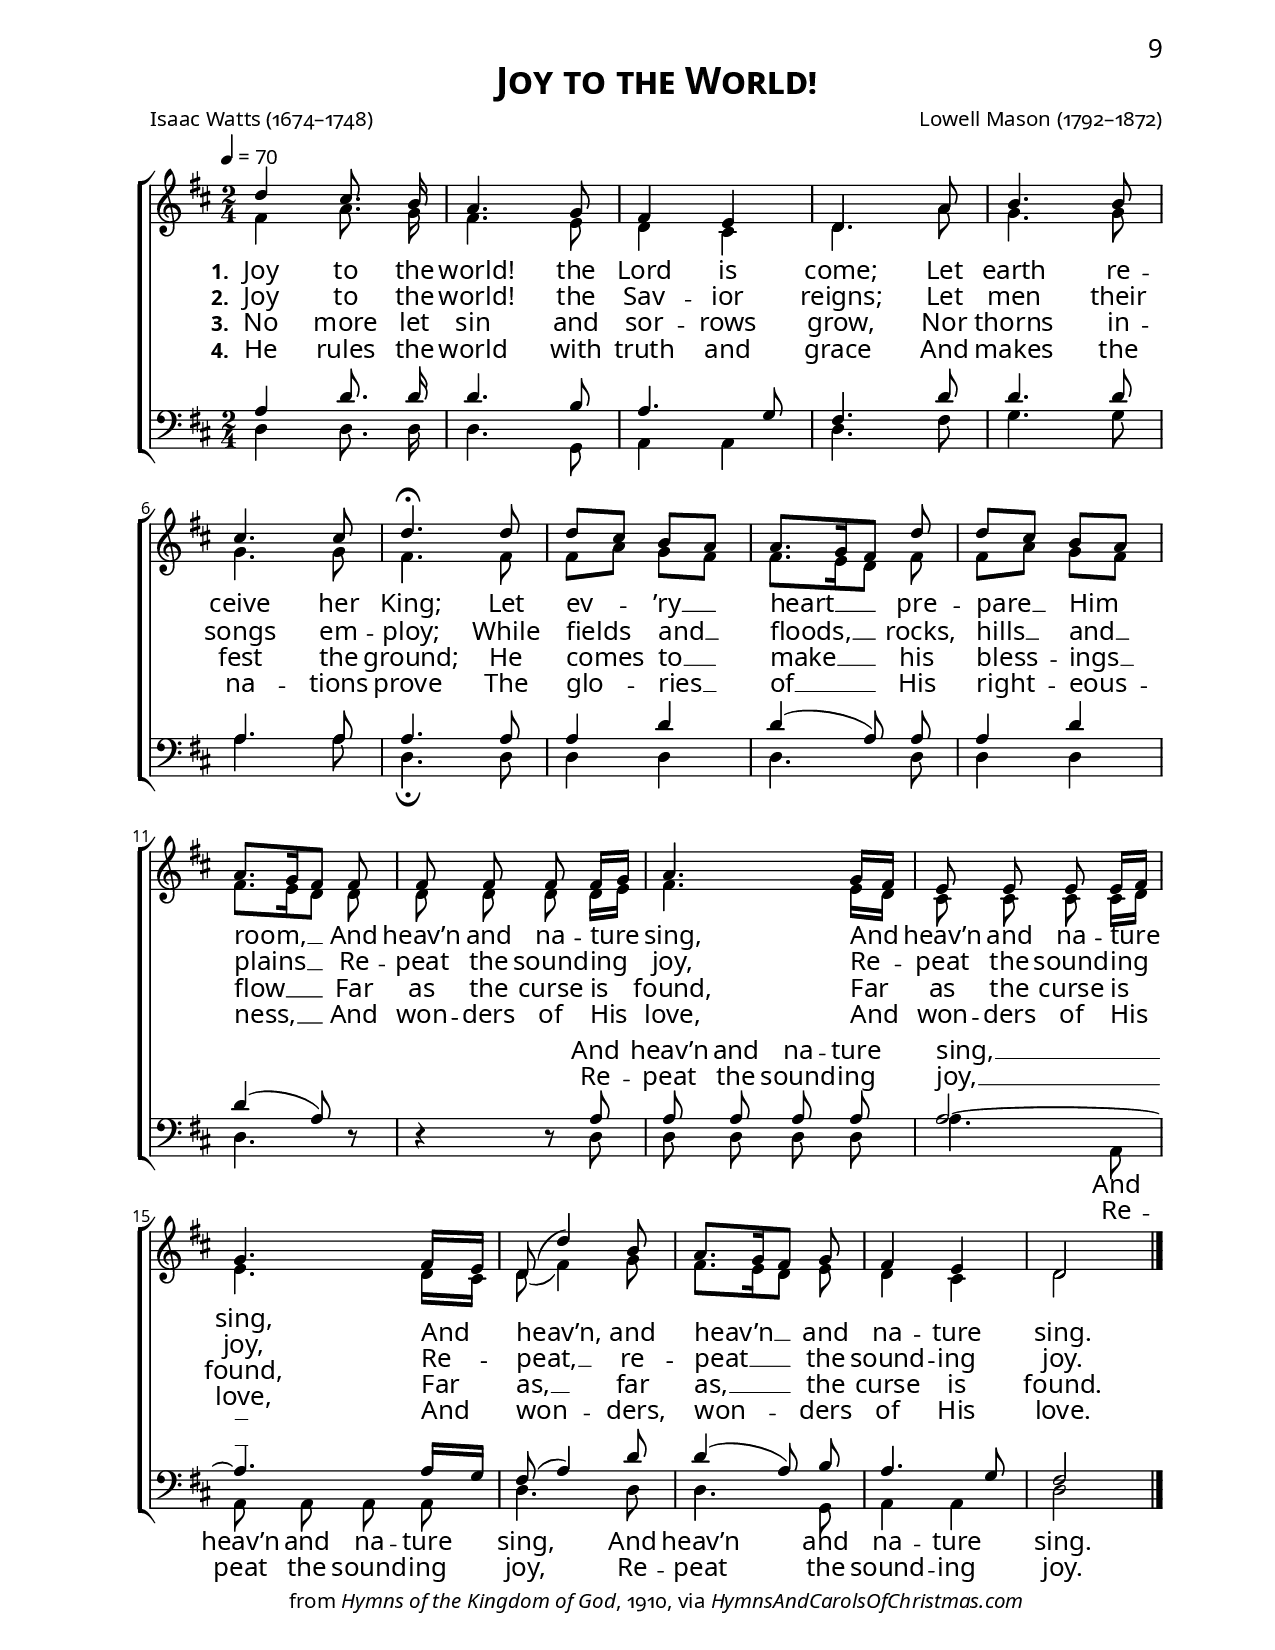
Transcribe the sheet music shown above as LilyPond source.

\version "2.14.2"
\include "util.ly"
\header {
  title = \markup{\override #'(font-name . "Garamond Premier Pro Semibold"){ \abs-fontsize #18 \smallCapsOldStyle"Joy to the World!"}}
  poet = \markup\oldStyleNum"Isaac Watts (1674–1748)"
  composer = \markup\oldStyleNum"Lowell Mason (1792–1872)"
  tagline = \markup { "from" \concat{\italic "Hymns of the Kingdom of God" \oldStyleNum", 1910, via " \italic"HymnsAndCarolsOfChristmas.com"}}
}
\paper {
  paper-height = 11\in
  paper-width = 8.5\in
  indent = 0\in
  %system-system-spacing = #'((basic-distance . 10) (padding . 0))
  system-system-spacing =
    #'((basic-distance . 0)
       (minimum-distance . 0)
       (padding . -5)
       (stretchability . 100))
  ragged-last-bottom = ##f
  ragged-bottom = ##f
  two-sided = ##t
  inner-margin = 1\in
  outer-margin = 0.75\in
  top-margin = 0.26\in
  bottom-margin = 0.25\in
  first-page-number = #9
  print-first-page-number = ##t
  headerLine = ""
  oddHeaderMarkup = \markup\fill-line{
     \override #'(font-name . "Garamond Premier Pro")\abs-fontsize #12.5
     \combine 
        \fill-line{"" \on-the-fly #print-page-number-check-first
        \oldStylePageNum""
        }
        \fill-line{\headerLine}
  }
  evenHeaderMarkup = \markup {
     \override #'(font-name . "Garamond Premier Pro")\abs-fontsize #12.5
     \combine
        \on-the-fly #print-page-number-check-first
        \oldStylePageNum""
        \fill-line{\headerLine}
  }
}
#(set-global-staff-size 18) \paper{ #(define fonts (make-pango-font-tree "Garamond Premier Pro" "Garamond Premier Pro" "Garamond Premier Pro" (/ 18 20))) }
global = {
  \key d \major
  \time 2/4
  \autoBeamOff
  \override DynamicLineSpanner #'staff-padding = #0.0
  \override DynamicLineSpanner #'Y-extent = #'(0.5 . 1)
}

sopMusic = \relative c'' {
  \tempo 4 = 70
  d4 cis8.\noBeam b16 |
  a4. g8 |
  fis4 e |
  d4. a'8 |
  b4. b8 | \break
  
  cis4. cis8 |
  d4.\fermata d8 |
  d[ cis] b[ a] |
  a8.[ g16 fis8] d' |
  d[ cis] b[ a] | \break
  
  a8.[ g16 fis8] fis |
  fis\noBeam fis\noBeam fis\noBeam fis16[ g] |
  a4. g16[ fis] |
  e8\noBeam e\noBeam e\noBeam e16[ fis] | \break
  
  g4. fis16[ e] |
  d8( d'4) b8 |
  a8.[ g16 fis8] g |
  fis4 e |
  d2 \bar "|."
}
sopWords = \lyricmode {
  
}

altoMusic = \relative c' {
  fis4 a8.\noBeam g16 |
  fis4. e8 |
  d4 cis |
  d4. a'8 |
  g4. g8 |
  
  g4. g8 |
  fis4. fis8 |
  fis8[ a] g[ fis] |
  fis8.[ e16 d8] fis |
  fis[ a] g[ fis] |
  
  fis8.[ e16 d8] d |
  d\noBeam d\noBeam d\noBeam d16[ e] |
  fis4. e16[ d] |
  cis8\noBeam cis\noBeam cis\noBeam cis16[ d] |
  
  e4. d16[ cis] |
  d8( fis4) g8 |
  fis8.[ e16 d8] e8 |
  d4 cis |
  d2
}
altoWords = \lyricmode {
  \dropLyricsV
  \set stanza = "1. "
  Joy to the world! the Lord is come;
  Let earth re -- ceive her King;
  Let ev -- ’ry __ heart __ pre -- pare __ Him
  \raiseLyrics
  room, __
  And heav’n and na -- ture sing,
  And heav’n and na -- ture sing,
  \dropLyricsXV
  And heav’n, and heav’n __ and na -- ture sing.
}
altoWordsII = \lyricmode {
  \dropLyricsV
  \set stanza = "2. "
  Joy to the world! the Sav -- ior reigns;
  Let men their songs em -- ploy;
  While fields and __ floods, __ rocks, hills __ and __
  \raiseLyrics
  plains __
  
  Re -- peat the sound -- ing joy,
  Re -- peat the sound -- ing joy,
  \dropLyricsXV
  Re -- peat, __ re -- peat __ the sound -- ing joy.
}
altoWordsIII = \lyricmode {
  \dropLyricsV
  \set stanza = "3. "
  No more let sin and sor -- rows grow,
  Nor thorns in -- fest the ground;
  He comes to __ make __ his bless -- ings __
  \raiseLyrics flow __
  Far as the curse is found,
  Far as the curse is found,
  \dropLyricsXV
  Far as, __ far as, __ the curse is found.
}
altoWordsIV = \lyricmode {
  \dropLyricsV
  \set stanza = "4. "
  He rules the world with truth and grace
  And makes the na -- tions prove
  The glo -- ries __ of __ His right -- eous --
  \raiseLyrics
  ness, __
  
  And won -- ders of His love,  
  And won -- ders of His love,
  \dropLyricsXV
  And won -- ders, won -- ders of His love.
}

tenorMusic = \relative c' {
  a4 d8.\noBeam d16 |
  d4. b8 |
  a4. g8 |
  fis4. d'8 |
  d4. d8 |
  
  a4. a8 |
  a4. a8 |
  a4 d |
  d( a8)\noBeam a8 |
  a4 d |
  
  d( a8) d,\rest |
  d4\rest d8\rest a' |
  a\noBeam a\noBeam a\noBeam a\noBeam |
  a2~ |
  
  a4. a16[ g] |
  fis8( a4) d8 |
  d4( a8)\noBeam b |
  a4. g8 |
  fis2
}
tenorWords = \lyricmode {
  \repeat unfold 22 { \skip 1 }
  And heav’n and na -- ture sing, __
}
tenorWordsII = \lyricmode {
  \repeat unfold 22 { \skip 1 }
  Re -- peat the sound -- ing joy, __
}
tenorWordsIII = \lyricmode {
  \repeat unfold 22 { \skip 1 }
  And won -- ders of His love, __
}

bassMusic = \relative c {
  d4 d8.\noBeam d16 |
  d4. g,8 |
  a4 a |
  d4. fis8 |
  g4. g8 |
  
  a4. a8 |
  d,4.\fermata d8 |
  d4 d |
  d4. d8 |
  d4 d |
  
  d4. s8 |
  s4. d8 |
  d\noBeam d\noBeam d\noBeam d\noBeam |
  a'4. a,8 |
  
  a8\noBeam a\noBeam a\noBeam a\noBeam |
  d4. d8 |
  d4. g,8 |
  a4 a |
  d2
}
bassWords = \lyricmode {
  \repeat unfold 28 { \skip 1 }
  And heav’n and na -- ture sing,
  And heav’n and na -- ture sing.
}
bassWordsII = \lyricmode {
  \repeat unfold 28 { \skip 1 }
  Re -- peat the sound -- ing joy,
  Re -- peat the sound -- ing joy.
}
bassWordsIII = \lyricmode {
  \repeat unfold 28 { \skip 1 }
  And won -- ders of His love,
  And won -- ders of His love.
}

\score {
  <<
   \new ChoirStaff <<
%    \new Lyrics = sopranos \with { \override VerticalAxisGroup #'nonstaff-relatedstaff-spacing = #'((basic-distance . 1)) }
    \new Staff = women <<
      \new Voice = "sopranos" { \voiceOne << \global \sopMusic >> }
      \new Voice = "altos" { \voiceTwo << \global \altoMusic >> }
    >>
    \new Lyrics \with { alignAboveContext = "women" \override VerticalAxisGroup #'nonstaff-relatedstaff-spacing = #'((basic-distance . 1))} \lyricsto "sopranos" \sopWords
    \new Lyrics = "altosIV"  \with { alignBelowContext = "women" } \lyricsto "altos" \altoWordsIV
    \new Lyrics = "altosIII"  \with { alignBelowContext = "women" } \lyricsto "altos" \altoWordsIII
    \new Lyrics = "altosII"  \with { alignBelowContext = "women" } \lyricsto "altos" \altoWordsII
    \new Lyrics = "altos"  \with { alignBelowContext = "women" \override VerticalAxisGroup #'nonstaff-relatedstaff-spacing = #'((basic-distance . 1))} \lyricsto "altos" \altoWords
   \new Staff = men <<
      \clef bass
      \new Voice = "tenors" { \voiceOne << \global \tenorMusic >> }
      \new Voice = "basses" { \voiceTwo << \global \bassMusic >> }
    >>
    \new Lyrics \with { alignAboveContext = "men" \override VerticalAxisGroup #'nonstaff-relatedstaff-spacing = #'((basic-distance . 1)) } \lyricsto "tenors" \tenorWords
    \new Lyrics \with { alignAboveContext = "men" \override VerticalAxisGroup #'nonstaff-relatedstaff-spacing = #'((basic-distance . 1)) } \lyricsto "tenors" \tenorWordsII
%    \new Lyrics \with { alignAboveContext = "men" \override VerticalAxisGroup #'nonstaff-relatedstaff-spacing = #'((basic-distance . 1)) } \lyricsto "tenors" \tenorWordsIII
%    \new Lyrics \with { alignBelowContext = "men" \override VerticalAxisGroup #'nonstaff-relatedstaff-spacing = #'((basic-distance . 1)) } \lyricsto "basses" \bassWordsIII
    \new Lyrics \with { alignBelowContext = "men" \override VerticalAxisGroup #'nonstaff-relatedstaff-spacing = #'((basic-distance . 1)) } \lyricsto "basses" \bassWordsII
    \new Lyrics \with { alignBelowContext = "men" \override VerticalAxisGroup #'nonstaff-relatedstaff-spacing = #'((basic-distance . 1)) } \lyricsto "basses" \bassWords
  >>
%    \new PianoStaff << \new Staff { \new Voice { \pianoRH } } \new Staff { \clef "bass" \pianoLH } >>
  >>
  \layout {
  \context {
    \Lyrics
    \override LyricText #'font-size = #2
  }
    \context {
      \Score
      %\override SpacingSpanner #'base-shortest-duration = #(ly:make-moment 1 8)
      %\override SpacingSpanner #'common-shortest-duration = #(ly:make-moment 1 4)
    }
    \context {
      % Remove all empty staves
      % \Staff \RemoveEmptyStaves \override VerticalAxisGroup #'remove-first = ##t
    }
    \context {
      \Lyrics
      \override LyricText #'X-offset = #center-on-word
    }
  }
}

